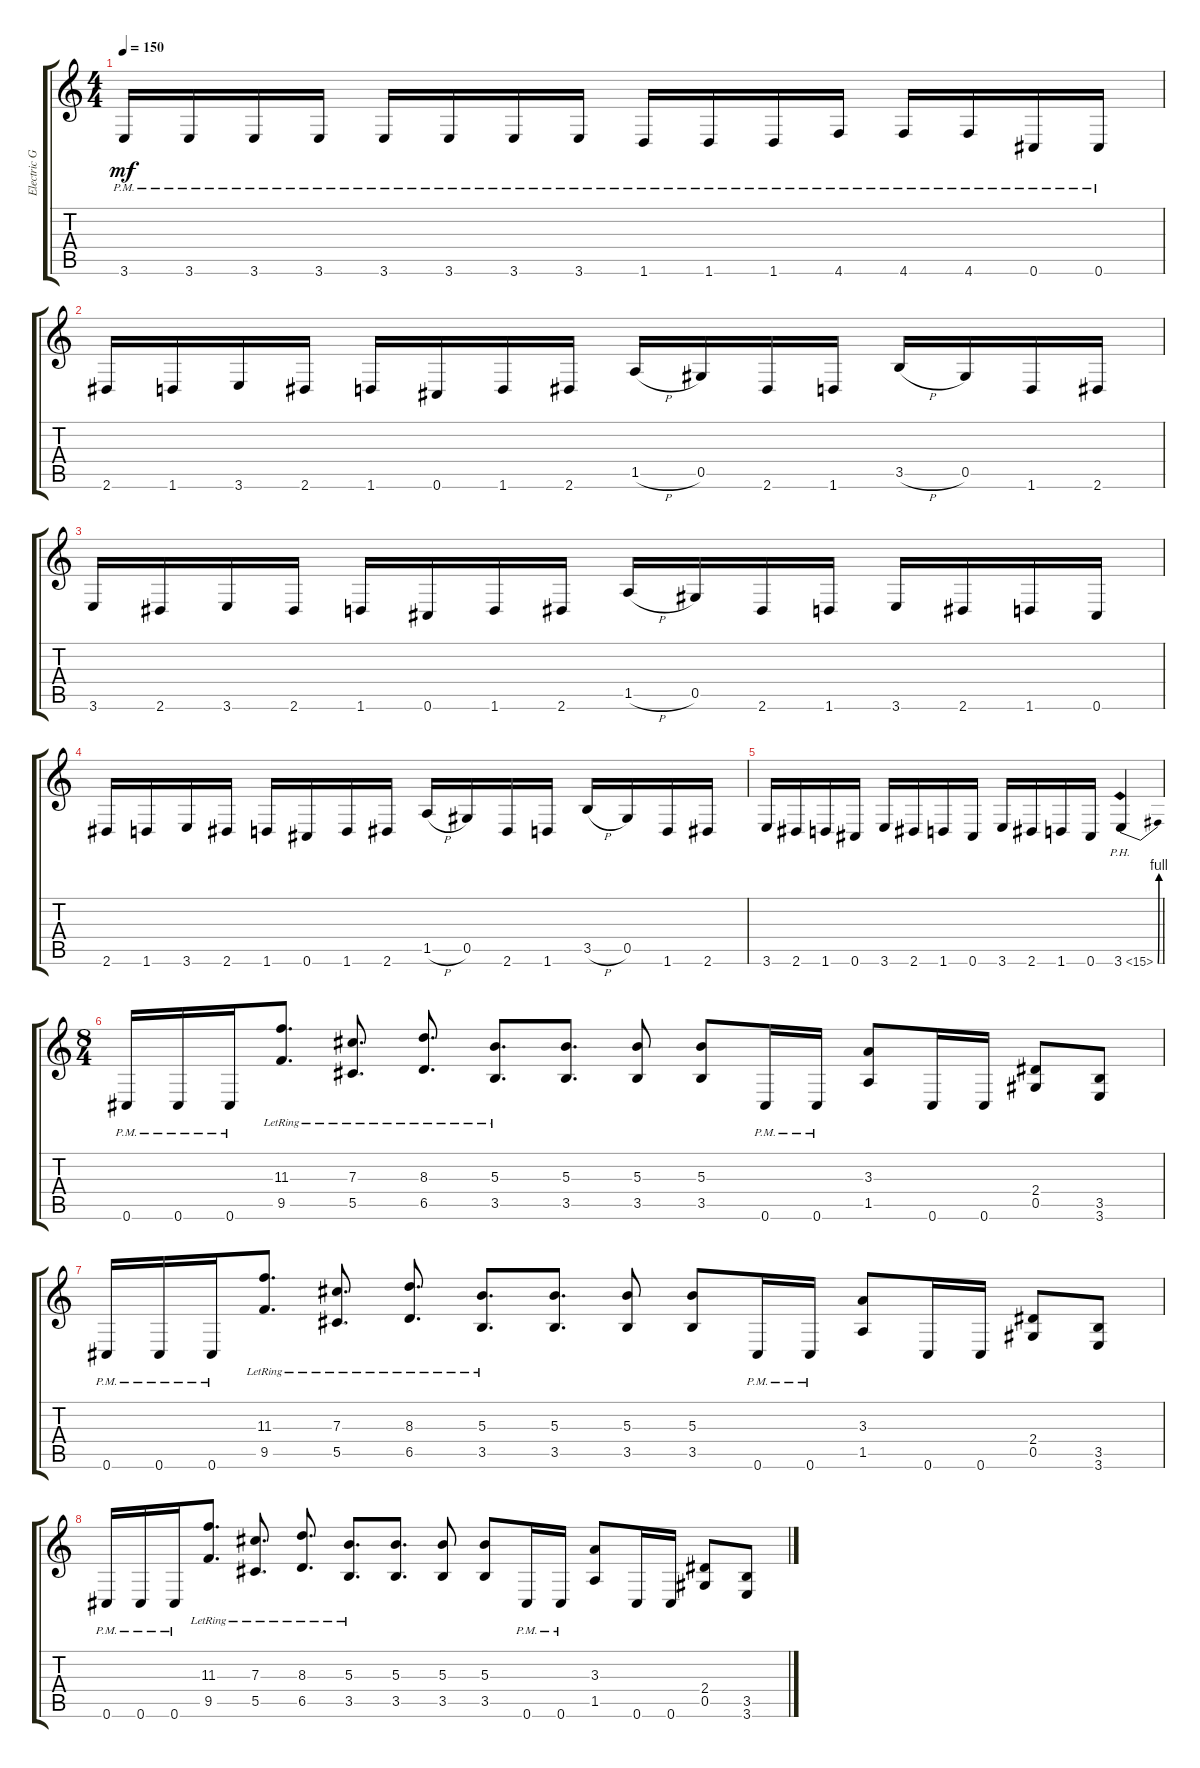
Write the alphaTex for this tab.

\track ("Electric Guitar 1" "Electric G") {instrument distortionguitar}
\staff {score tabs}
\tuning (Eb4 Bb3 Gb3 Db3 Ab2 Db2) {hide}
\ts (4 4)
\tempo 150
\clef g2
\ks c
3.6{pm}.16{dy mf} 3.6{pm}.16 3.6{pm}.16 3.6{pm}.16 3.6{pm}.16 3.6{pm}.16 3.6{pm}.16 3.6{pm}.16 1.6{pm}.16 1.6{pm}.16 1.6{pm}.16 4.6{pm}.16 4.6{pm}.16 4.6{pm}.16 0.6{pm}.16 0.6{pm}.16 |
2.6.16 1.6.16 3.6.16 2.6.16 1.6.16 0.6.16 1.6.16 2.6.16 1.5{h}.16 0.5.16 2.6.16 1.6.16 3.5{h}.16 0.5.16 1.6.16 2.6.16 |
3.6.16 2.6.16 3.6.16 2.6.16 1.6.16 0.6.16 1.6.16 2.6.16 1.5{h}.16 0.5.16 2.6.16 1.6.16 3.6.16 2.6.16 1.6.16 0.6.16 |
2.6.16 1.6.16 3.6.16 2.6.16 1.6.16 0.6.16 1.6.16 2.6.16 1.5{h}.16 0.5.16 2.6.16 1.6.16 3.5{h}.16 0.5.16 1.6.16 2.6.16 |
3.6.16 2.6.16 1.6.16 0.6.16 3.6.16 2.6.16 1.6.16 0.6.16 3.6.16 2.6.16 1.6.16 0.6.16 3.6{be (bend 0 0 60 4) ph 12}.4 |
\ts (8 4)
0.6{pm}.16 0.6{pm}.16 0.6{pm}.16 (11.3{lr} 9.5{lr}).8{d} (7.3{lr} 5.5{lr}).8{d} (8.3{lr} 6.5{lr}).8{d} (5.3{lr} 3.5{lr}).8{d} (5.3 3.5).8{d} (5.3 3.5).8 (5.3 3.5).8 0.6{pm}.16 0.6{pm}.16 (3.3 1.5).8 0.6.16 0.6.16 (2.4 0.5).8 (3.5 3.6).8 |
0.6{pm}.16 0.6{pm}.16 0.6{pm}.16 (11.3{lr} 9.5{lr}).8{d} (7.3{lr} 5.5{lr}).8{d} (8.3{lr} 6.5{lr}).8{d} (5.3{lr} 3.5{lr}).8{d} (5.3 3.5).8{d} (5.3 3.5).8 (5.3 3.5).8 0.6{pm}.16 0.6{pm}.16 (3.3 1.5).8 0.6.16 0.6.16 (2.4 0.5).8 (3.5 3.6).8 |
0.6{pm}.16 0.6{pm}.16 0.6{pm}.16 (11.3{lr} 9.5{lr}).8{d} (7.3{lr} 5.5{lr}).8{d} (8.3{lr} 6.5{lr}).8{d} (5.3{lr} 3.5{lr}).8{d} (5.3 3.5).8{d} (5.3 3.5).8 (5.3 3.5).8 0.6{pm}.16 0.6{pm}.16 (3.3 1.5).8 0.6.16 0.6.16 (2.4 0.5).8 (3.5 3.6).8
